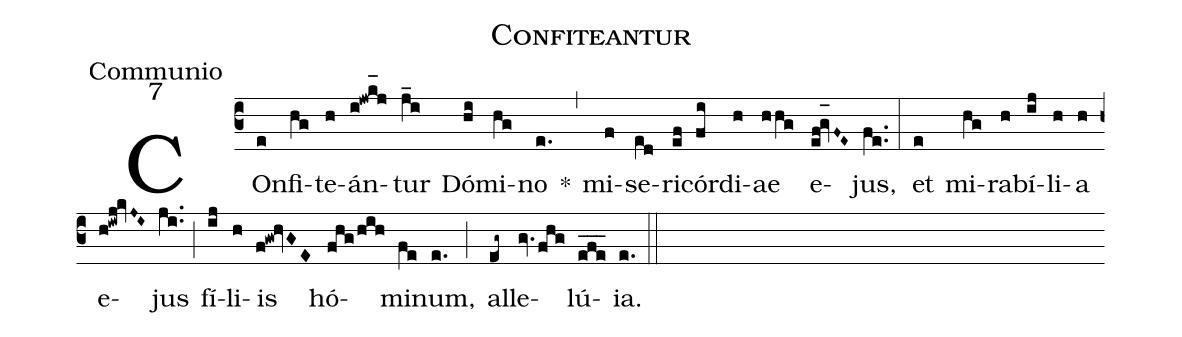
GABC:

name:Confiteantur;
office-part:Communio;
mode:7;
%%
(c3) COn(e)fi(hg)te(h)án(i!jwk_[hl:1]j)tur(j_i) Dó(hi)mi(hg)no(e.) *(,) mi(f)se(e[ll:1]d)ri(ef)cór(fi)di(h)ae(hhg) e(ef!gv_[oh:h]F~E~)jus,(fe..) (:) et(e) mi(hg)ra(h)bí(ij)li(h)a(h) e(h!iwj!kvJ~I~)jus(ji..) (;) fí(ij)li(h)is(f!gw!hvGE) hó(fhg/hih)mi(fe)num,(e.) (;) al(eg~)le(gv.fhg)lú(efe___){ia}.(e.) (::)
